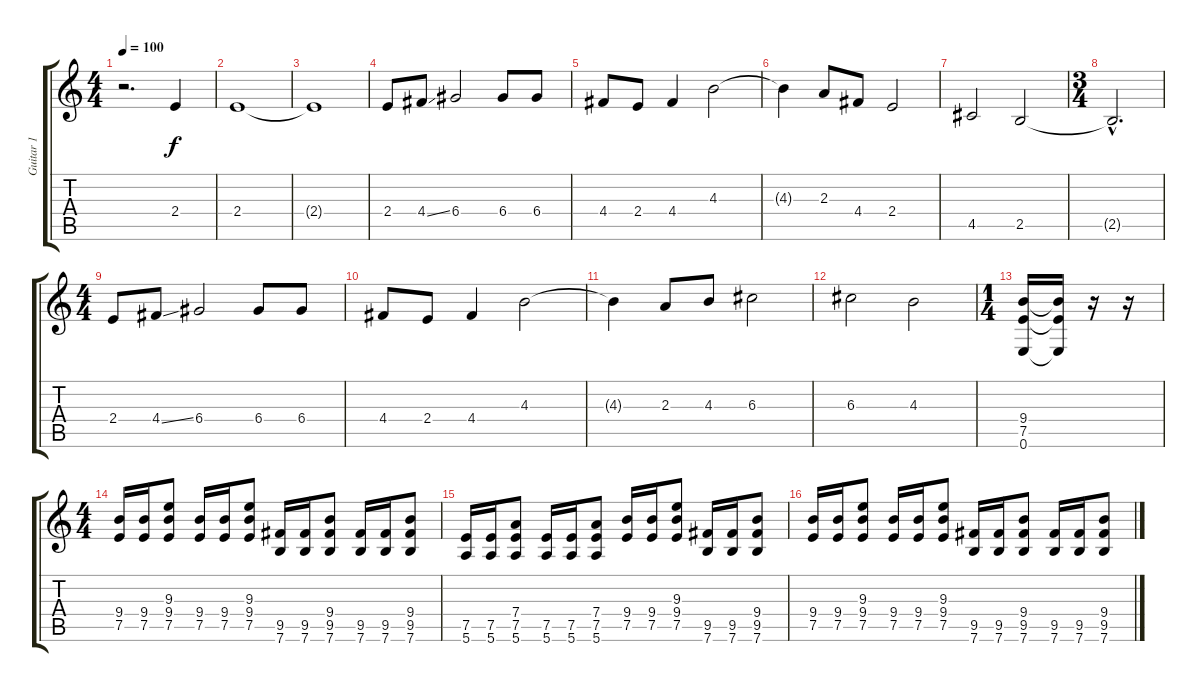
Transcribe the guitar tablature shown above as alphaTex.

\track ("Guitar 1" "Guitar 1") {instrument distortionguitar}
\staff {score tabs}
\tuning (E4 B3 G3 D3 A2 E2) {hide}
\ts (4 4)
\tempo 100
\clef g2
\ks c
r.2{d dy f instrument distortionguitar} 2.4.4 |
2.4.1 |
2.4{t}.1 |
2.4.8 4.4{ss}.8 6.4.2 6.4.8 6.4.8 |
4.4.8 2.4.8 4.4.4 4.3.2 |
4.3{t}.4 2.3.8 4.4.8 2.4.2 |
4.5.2 2.5.2 |
\ts (3 4)
2.5{hac t}.2{d} |
\ts (4 4)
2.4.8 4.4{ss}.8 6.4.2 6.4.8 6.4.8 |
4.4.8 2.4.8 4.4.4 4.3.2 |
4.3{t}.4 2.3.8 4.3.8 6.3.2 |
6.3.2 4.3.2 |
\ts (1 4)
(9.4 7.5 0.6).16 (9.4{t} 7.5{t} 0.6{t}).16 r.16 r.16 |
\ts (4 4)
(9.4 7.5).16 (9.4 7.5).16 (9.3 9.4 7.5).8 (9.4 7.5).16 (9.4 7.5).16 (9.3 9.4 7.5).8 (9.5 7.6).16 (9.5 7.6).16 (9.4 9.5 7.6).8 (9.5 7.6).16 (9.5 7.6).16 (9.4 9.5 7.6).8 |
(7.5 5.6).16 (7.5 5.6).16 (7.4 7.5 5.6).8 (7.5 5.6).16 (7.5 5.6).16 (7.4 7.5 5.6).8 (9.4 7.5).16 (9.4 7.5).16 (9.3 9.4 7.5).8 (9.5 7.6).16 (9.5 7.6).16 (9.4 9.5 7.6).8 |
(9.4 7.5).16 (9.4 7.5).16 (9.3 9.4 7.5).8 (9.4 7.5).16 (9.4 7.5).16 (9.3 9.4 7.5).8 (9.5 7.6).16 (9.5 7.6).16 (9.4 9.5 7.6).8 (9.5 7.6).16 (9.5 7.6).16 (9.4 9.5 7.6).8
